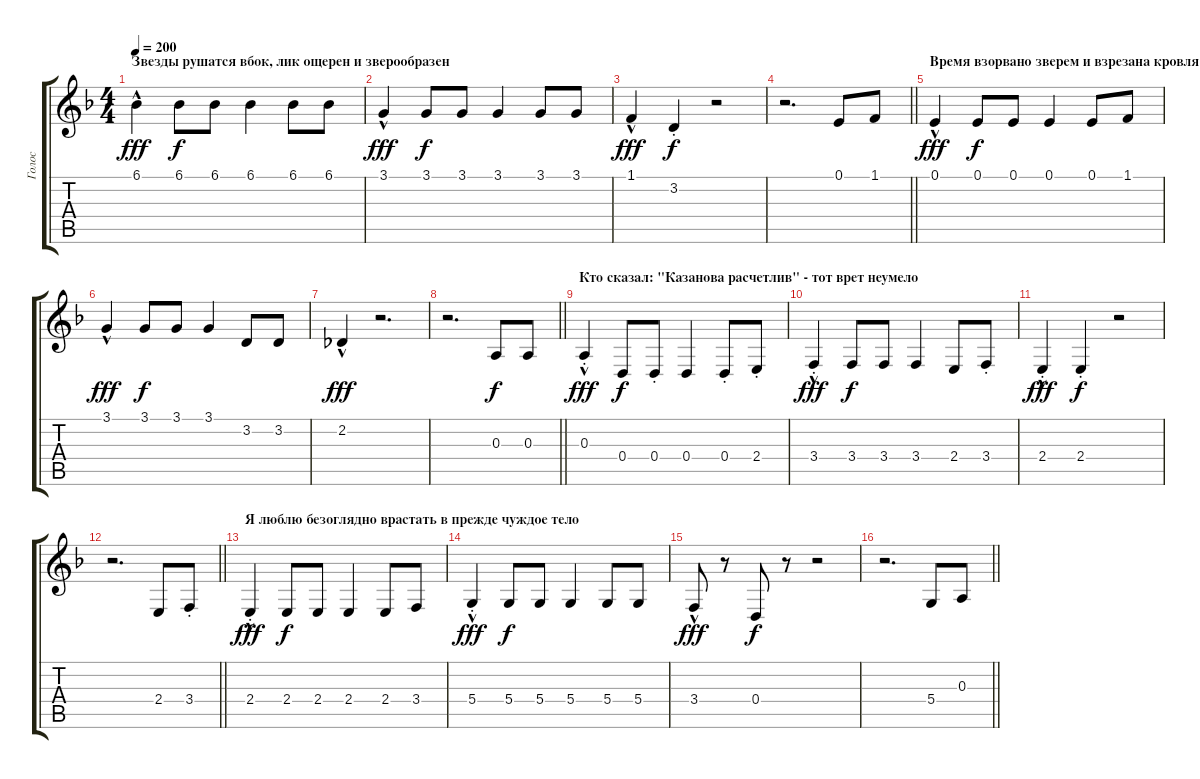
\track ("Голос" "Голос") {mute instrument choiraahs}
\staff {score tabs}
\tuning (E4 B3 A3 D3 A2 D2) {hide}
\ts (4 4)
\section ("" "Звезды рушатся вбок, лик ощерен и зверообразен")
\tempo 200
\clef g2
\ks f
6.1{hac}.4{dy fff} 6.1.8{dy f} 6.1.8 6.1.4 6.1.8 6.1.8 |
3.1{hac}.4{dy fff} 3.1.8{dy f} 3.1.8 3.1.4 3.1.8 3.1.8 |
1.1{hac}.4{dy fff} 3.2{st}.4{dy f} r.2 |
\barLineRight lightlight
r.2{d} 0.1.8 1.1.8 |
\section ("" "Время взорвано зверем и взрезана кровля спины")
0.1{hac}.4{dy fff} 0.1.8{dy f} 0.1.8 0.1.4 0.1.8 1.1.8 |
3.1{hac}.4{dy fff} 3.1.8{dy f} 3.1.8 3.1.4 3.2.8 3.2.8 |
2.2{hac}.4{dy fff} r.2{d} |
\barLineRight lightlight
r.2{d} 0.3.8{dy f} 0.3.8 |
\section ("" "Кто сказал: \"Казанова расчетлив\" - тот врет неумело")
0.3{hac st}.4{dy fff} 0.4.8{dy f} 0.4{st}.8 0.4.4 0.4{st}.8 2.4{st}.8 |
3.4{hac st}.4{dy fff} 3.4.8{dy f} 3.4.8 3.4.4 2.4.8 3.4{st}.8 |
2.4{hac st}.4{dy fff} 2.4{st}.4{dy f} r.2 |
\barLineRight lightlight
r.2{d} 2.4.8 3.4{st}.8 |
\section ("" "Я люблю безоглядно врастать в прежде чуждое тело")
2.4{hac st}.4{dy fff} 2.4.8{dy f} 2.4.8 2.4.4 2.4.8 3.4.8 |
5.4{hac st}.4{dy fff} 5.4.8{dy f} 5.4.8 5.4.4 5.4.8 5.4.8 |
3.4{hac}.8{dy fff} r.8 0.4.8{dy f} r.8 r.2 |
\barLineRight lightlight
r.2{d} 5.4.8 0.3.8
